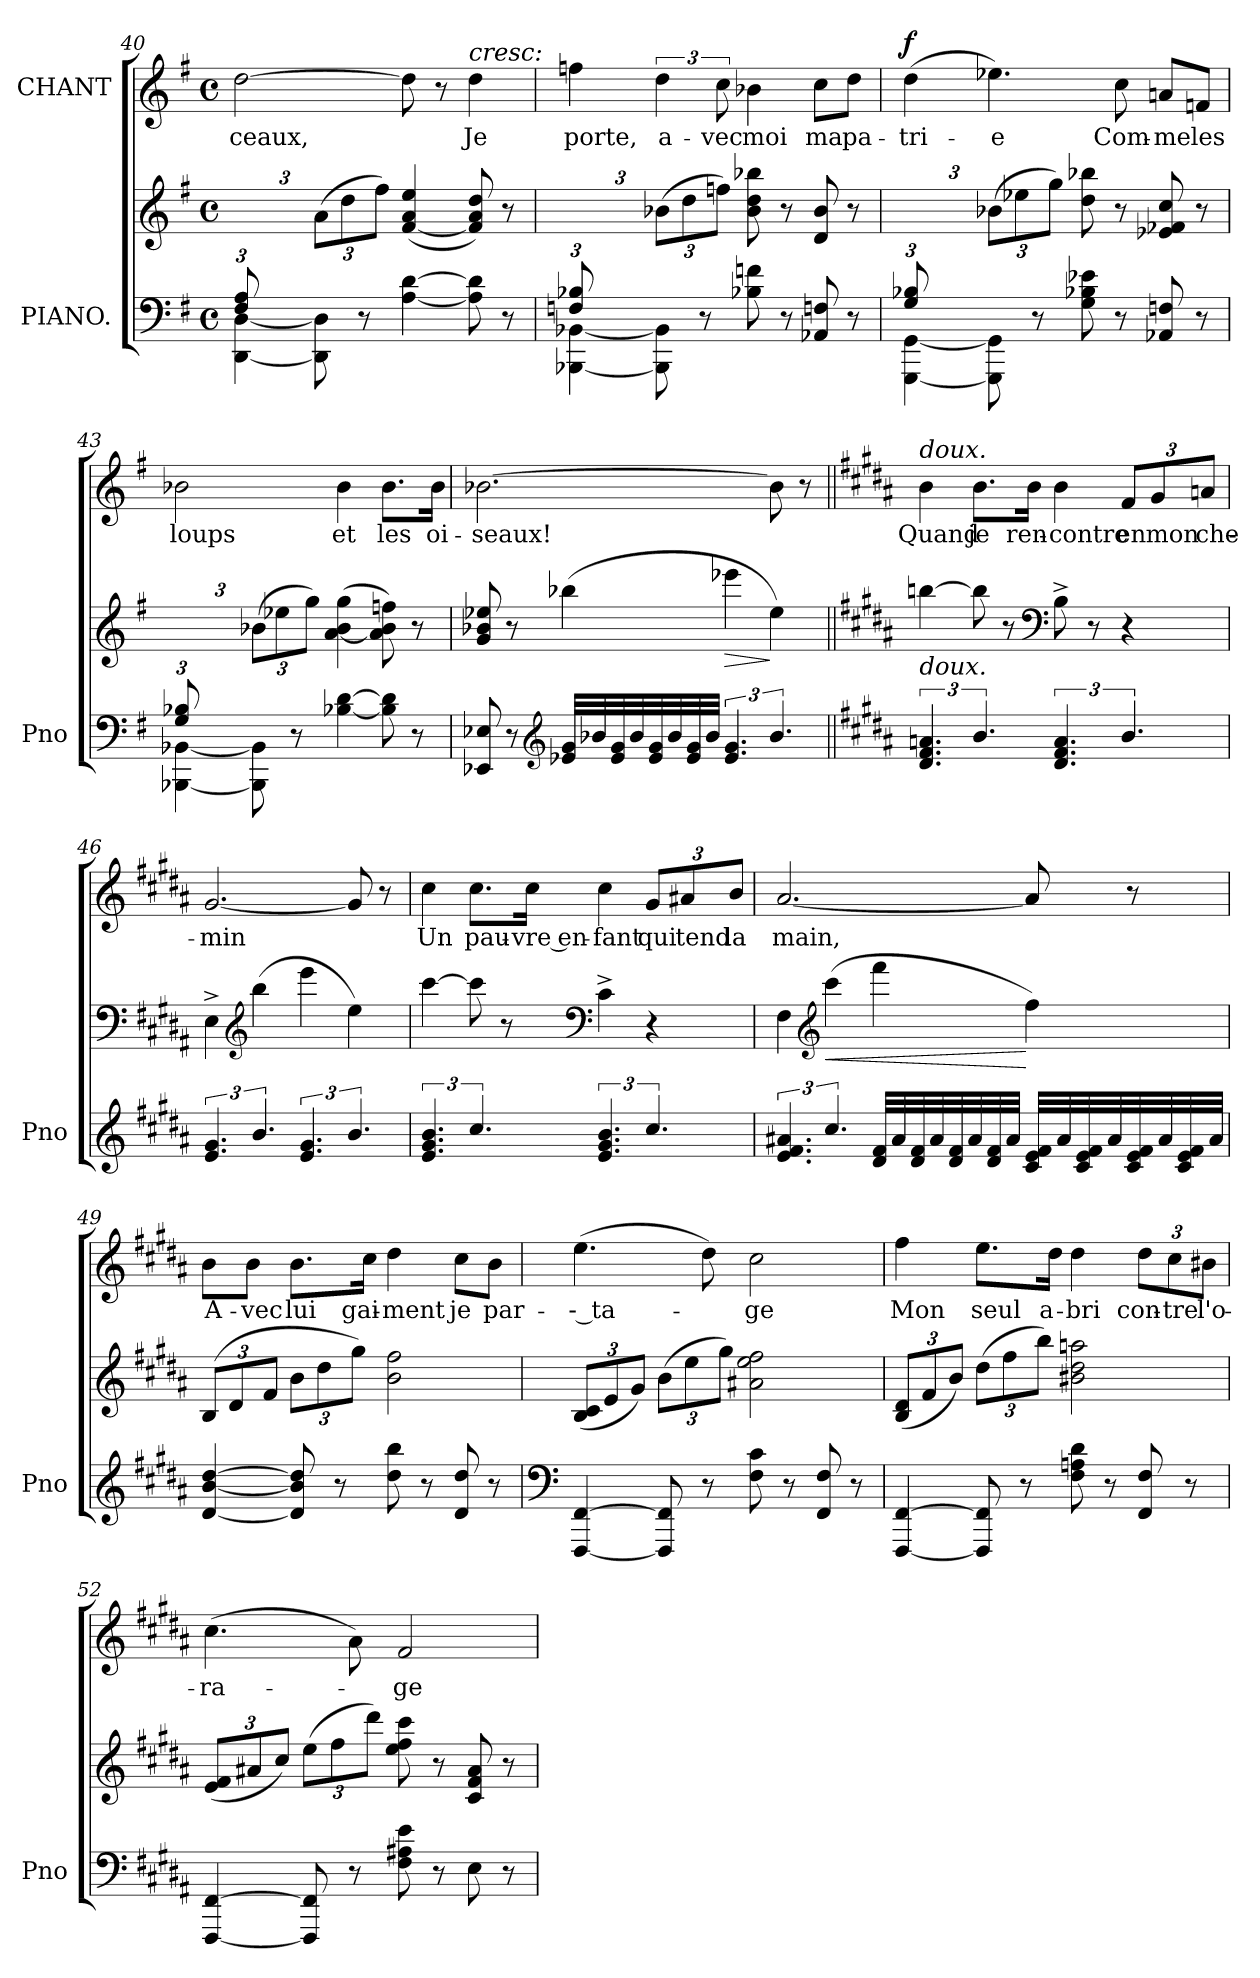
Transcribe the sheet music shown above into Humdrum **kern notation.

**kern	**kern	**dynam	**kern	**text	**dynam
*part2	*part2	*part2	*part1	*part1	*part1
*staff3	*staff2	*staff2/3	*staff1	*staff1	*staff1
*I"PIANO.	*	*	*I"CHANT	*	*
*I'Pno	*	*	*	*	*
*clefF4	*clefG2	*	*clefG2	*	*
*k[f#]	*k[f#]	*	*k[f#]	*	*
*M4/4	*M4/4	*	*M4/4	*	*
*met(c)	*met(c)	*	*met(c)	*	*
*Xbrackettup	*	*	*	*	*
=40	=40	=40	=40	=40	=40
*^	*	*	*	*	*
!	!	!	!	!	!LO:LY:b	!
(<12F#/ 12A/L	[4DD\ [4D\	12ryy	.	[2dd\	-ceaux,	.
12%11ryy	.	12d/	.	.	.	.
.	.	12f#/J)	.	.	.	.
*	*	*Xbrackettup	*	*	*	*
.	8DD\] 8D\]	(>12a\L	.	.	.	.
.	.	12dd\	.	.	.	.
.	8r	.	.	.	.	.
.	.	12ff#\J)	.	.	.	.
.	[4A\ [4d\	(>[4f#/ 4a/ 4ee/	.	8dd\]	.	.
.	.	.	.	8r	.	.
!	!	!	!	!LO:TX:a:i:t=cresc&colon;	!	!
!	!	!	!	!	!LO:LY:b	!
.	8A\] 8d\]	8f#/] 8a/ 8dd/)	.	4dd\	Je	.
.	8r	8r	.	.	.	.
!!LO:LB:g=z
=41	=41	=41	=41	=41	=41	=41
!	!	!	!	!	!LO:LY:b	!
(<12Fn/ 12B-X/L	[4BBB-X\ [4BB-X\	12ryy	.	4ffn\	porte,	.
12%11ryy	.	12d/	.	.	.	.
.	.	12fn/J)	.	.	.	.
!	!	!	!	!	!LO:LY:b	!
.	8BBB-\] 8BB-\]	(>12b-X\L	.	6dd\	a-	.
.	.	12dd\	.	.	.	.
.	8r	.	.	.	.	.
!	!	!	!	!	!LO:LY:b	!
.	.	12ffn\J)	.	12cc\	-vec	.
!	!	!	!	!	!LO:LY:b	!
.	8B-X\ 8fn\	8b-\ 8dd\ 8bb-X\	.	4b-X\	moi	.
.	8r	8r	.	.	.	.
!	!	!	!	!	!LO:LY:b	!
.	8AA-X/ 8Fn/	8d/ 8b-/	.	8cc\L	ma	.
!	!	!	!	!	!LO:LY:b	!
.	8r	8r	.	8dd\J	pa-	.
=42	=42	=42	=42	=42	=42	=42
!	!	!	!	!	!LO:LY:b	!LO:DY:a
(<12G/ 12B-X/L	[4GGG\ [4GG\	12ryy	.	(>4dd\	-tri-	f
12%11ryy	.	12e-X/	.	.	.	.
.	.	12g/J)	.	.	.	.
!	!	!	!	!	!LO:LY:b	!
.	8GGG\] 8GG\]	(>12b-X\L	.	4.ee-X\)	-e	.
.	.	12ee-X\	.	.	.	.
.	8r	.	.	.	.	.
.	.	12gg\J)	.	.	.	.
.	8G\ 8B-X\ 8e-X\	8dd\ 8bb-X\	.	.	.	.
!	!	!	!	!	!LO:LY:b	!
.	8r	8r	.	8cc\	Com-	.
!	!	!	!	!	!LO:LY:b	!
.	8AA-X/ 8Fn/	8e-X/ 8f-X/ 8cc/	.	8an/L	-me	.
!	!	!	!	!	!LO:LY:b	!
.	8r	8r	.	8fn/J	les	.
=43	=43	=43	=43	=43	=43	=43
!	!	!	!	!	!LO:LY:b	!
(<12G/ 12B-X/L	[4BBB-X\ [4BB-X\	12ryy	.	2b-X\	loups	.
12%11ryy	.	12e-X/	.	.	.	.
.	.	12g/J)	.	.	.	.
.	8BBB-\] 8BB-\]	(>12b-X\L	.	.	.	.
.	.	12ee-X\	.	.	.	.
.	8r	.	.	.	.	.
.	.	12gg\J)	.	.	.	.
!	!	!	!	!	!LO:LY:b	!
.	[4B-X\ [4d\	(>[4a\ 4b-\ 4gg\	.	4b-\	et	.
!	!	!	!	!	!LO:LY:b	!
.	8B-\] 8d\]	8a\] 8b-\ 8ffn\)	.	8.b-\L	les	.
.	8r	8r	.	.	.	.
!	!	!	!	!	!LO:LY:b	!
.	.	.	.	16b-\Jk	oi-	.
*v	*v	*	*	*	*	*
!!LO:LB:g=z
=44	=44	=44	=44	=44	=44
!	!	!	!	!LO:LY:b	!
8EE-X/ 8E-X/	8g/ 8b-X/ 8ee-X/	.	[2.b-X\	-seaux!	.
8r	8r	.	.	.	.
*clefG2	*	*	*	*	*
32e-X/ 32g/LLL	(>4bb-X\	.	.	.	.
32b-X/	.	.	.	.	.
32e-/ 32g/	.	.	.	.	.
32b-/	.	.	.	.	.
32e-/ 32g/	.	.	.	.	.
32b-/	.	.	.	.	.
32e-/ 32g/	.	.	.	.	.
32b-/JJJ	.	.	.	.	.
*brackettup	*	*	*	*	*
!	!	!LO:HP:b	!	!	!
6.e-/ 6.g/	4eee-X\	>	.	.	.
6.b-/	4ee-\)	]	8b-\]	.	.
.	.	.	8r	.	.
=45||	=45||	=45||	=45||	=45||	=45||
*k[f#c#g#d#a#]	*k[f#c#g#d#a#]	*	*k[f#c#g#d#a#]	*	*
!	!	!	!LO:TX:a:i:t=doux.	!	!
!LO:TX:a:i:t=doux.	!	!	!	!	!
!	!	!	!	!LO:LY:b	!
6.d#/ 6.f#/ 6.an/	[4bbn\	.	4b\	Quand	.
!	!	!	!	!LO:LY:b	!
6.b/	8bb\]	.	8.b\L	je	.
.	8r	.	.	.	.
!	!	!	!	!LO:LY:b	!
.	.	.	16b\Jk	ren-	.
*	*clefF4	*	*	*	*
!	!	!	!	!LO:LY:b	!
6.d#/ 6.f#/ 6.a/	8B^\	.	4b\	-contre	.
.	8r	.	.	.	.
!	!	!	!	!LO:LY:b	!
6.b/	4r	.	12f#/L	en	.
!	!	!	!	!LO:LY:b	!
.	.	.	12g#/	mon	.
!	!	!	!	!LO:LY:b	!
.	.	.	12an/J	che-	.
=46	=46	=46	=46	=46	=46
!	!	!	!	!LO:LY:b	!
6.e/ 6.g#/	4E^\	.	[2.g#/	-min	.
*	*clefG2	*	*	*	*
6.b/	(>4bb\	.	.	.	.
6.e/ 6.g#/	4eee\	.	.	.	.
6.b/	4ee\)	.	8g#/]	.	.
.	.	.	8r	.	.
!!LO:LB:g=z
=47	=47	=47	=47	=47	=47
!	!	!	!	!LO:LY:b	!
6.e/ 6.g#/ 6.b/	[4ccc#\	.	4cc#\	Un	.
!	!	!	!	!LO:LY:b	!
6.cc#/	8ccc#\]	.	8.cc#\L	pau-	.
.	8r	.	.	.	.
!	!	!	!	!LO:LY:b	!
.	.	.	16cc#\Jk	-vre en-	.
*	*clefF4	*	*	*	*
!	!	!	!	!LO:LY:b	!
6.e/ 6.g#/ 6.b/	4c#^\	.	4cc#\	-fant	.
!	!	!	!	!LO:LY:b	!
6.cc#/	4r	.	12g#/L	qui	.
!	!	!	!	!LO:LY:b	!
.	.	.	12a#X/	tend	.
!	!	!	!	!LO:LY:b	!
.	.	.	12b/J	la	.
=48	=48	=48	=48	=48	=48
!	!	!	!	!LO:LY:b	!
6.e/ 6.f#/ 6.a#X/	4F#\	.	[2.a#/	main,	.
*	*clefG2	*	*	*	*
!	!	!LO:HP:b	!	!	!
6.cc#/	(>4ccc#\	<	.	.	.
32d#/ 32f#/LLL	4fff#\	.	.	.	.
32a#/	.	.	.	.	.
32d#/ 32f#/	.	.	.	.	.
32a#/	.	.	.	.	.
32d#/ 32f#/	.	.	.	.	.
32a#/	.	.	.	.	.
32d#/ 32f#/	.	.	.	.	.
32a#/JJJ	.	.	.	.	.
32c#/ 32e/ 32f#/LLL	4ff#\)	[	8a#/]	.	.
32a#/	.	.	.	.	.
32c#/ 32e/ 32f#/	.	.	.	.	.
32a#/	.	.	.	.	.
32c#/ 32e/ 32f#/	.	.	8r	.	.
32a#/	.	.	.	.	.
32c#/ 32e/ 32f#/	.	.	.	.	.
32a#/JJJ	.	.	.	.	.
=49	=49	=49	=49	=49	=49
!	!	!	!	!LO:LY:b	!
[4d#/ [4b/ [4dd#/	(>12B/L	.	8b\L	A-	.
.	12d#/	.	.	.	.
!	!	!	!	!LO:LY:b	!
.	.	.	8b\J	-vec	.
.	12f#/J	.	.	.	.
!	!	!	!	!LO:LY:b	!
8d#/] 8b/] 8dd#/]	12b\L	.	8.b\L	lui	.
.	12dd#\	.	.	.	.
8r	.	.	.	.	.
.	12gg#\J)	.	.	.	.
!	!	!	!	!LO:LY:b	!
.	.	.	16cc#\Jk	gai-	.
!	!	!	!	!LO:LY:b	!
8dd#\ 8bb\	2b\ 2ff#\	.	4dd#\	-ment	.
8r	.	.	.	.	.
!	!	!	!	!LO:LY:b	!
8d#/ 8dd#/	.	.	8cc#\L	je	.
!	!	!	!	!LO:LY:b	!
8r	.	.	8b\J	par-	.
!!LO:PB:g=z
=50	=50	=50	=50	=50	=50
*clefF4	*	*	*	*	*
!	!	!	!	!LO:LY:b	!
[4FFF#/ [4FF#/	(<12B/ 12c#/L	.	(>4.ee\	-- ta-	.
.	12e/	.	.	.	.
.	12g#/J)	.	.	.	.
8FFF#/] 8FF#/]	(>12b\L	.	.	.	.
.	12ee\	.	.	.	.
8r	.	.	8dd#\)	.	.
.	12gg#\J)	.	.	.	.
!	!	!	!	!LO:LY:b	!
8F#\ 8c#\	2a#X\ 2ee\ 2ff#\	.	2cc#\	-ge	.
8r	.	.	.	.	.
8FF#/ 8F#/	.	.	.	.	.
8r	.	.	.	.	.
=51	=51	=51	=51	=51	=51
!	!	!	!	!LO:LY:b	!
[4FFF#/ [4FF#/	(<12B/ 12d#/L	.	4ff#\	Mon	.
.	12f#/	.	.	.	.
.	12b/J)	.	.	.	.
!	!	!	!	!LO:LY:b	!
8FFF#/] 8FF#/]	(>12dd#\L	.	8.ee\L	seul	.
.	12ff#\	.	.	.	.
8r	.	.	.	.	.
.	12bb\J)	.	.	.	.
!	!	!	!	!LO:LY:b	!
.	.	.	16dd#\Jk	a-	.
!	!	!	!	!LO:LY:b	!
8F#\ 8An\ 8d#\	2b#X\ 2dd#\ 2aan\	.	4dd#\	-bri	.
8r	.	.	.	.	.
!	!	!	!	!LO:LY:b	!
8FF#/ 8F#/	.	.	12dd#\L	con-	.
!	!	!	!	!LO:LY:b	!
.	.	.	12cc#\	-tre	.
8r	.	.	.	.	.
!	!	!	!	!LO:LY:b	!
.	.	.	12b#X\J	l'o-	.
=52	=52	=52	=52	=52	=52
!	!	!	!	!LO:LY:b	!
[4FFF#/ [4FF#/	(<12e/ 12f#/L	.	(>4.cc#\	-ra-	.
.	12a#X/	.	.	.	.
.	12cc#/J)	.	.	.	.
8FFF#/] 8FF#/]	(>12ee\L	.	.	.	.
.	12ff#\	.	.	.	.
8r	.	.	8a#\)	.	.
.	12ddd#\J)	.	.	.	.
!	!	!	!	!LO:LY:b	!
8F#\ 8A#X\ 8e\	8ee\ 8ff#\ 8ccc#\	.	2f#/	-ge	.
8r	8r	.	.	.	.
8E\	8c#/ 8f#/ 8a#/	.	.	.	.
8r	8r	.	.	.	.
=	=	=	=	=	=
*-	*-	*-	*-	*-	*-
